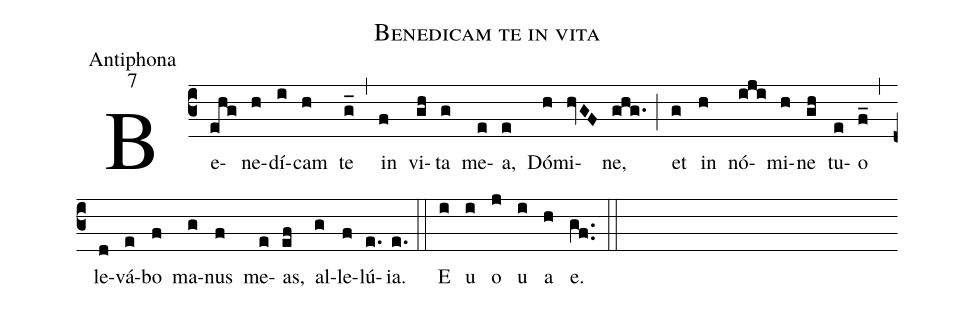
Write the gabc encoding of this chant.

name:Benedicam te in vita;
office-part:Antiphona;
mode:7;
%%
(c3) Be(ehg)ne(h)dí(i)cam(h) te(g_) (,) in(f) vi(gh)ta(g) me(e)a,(e) Dó(h)mi(hvGF)ne,(ghg.) (;) et(g) in(h) nó(iji)mi(h)ne(gh) tu(e)o(f_) (,) le(d)vá(e)bo(f) ma(g)nus(f) me(e)as,(ef) al(g)le(f)lú(e.)ia.(e.) (::) E(i) u(i) o(j) u(i) a(h) e.(gf..) (::)
